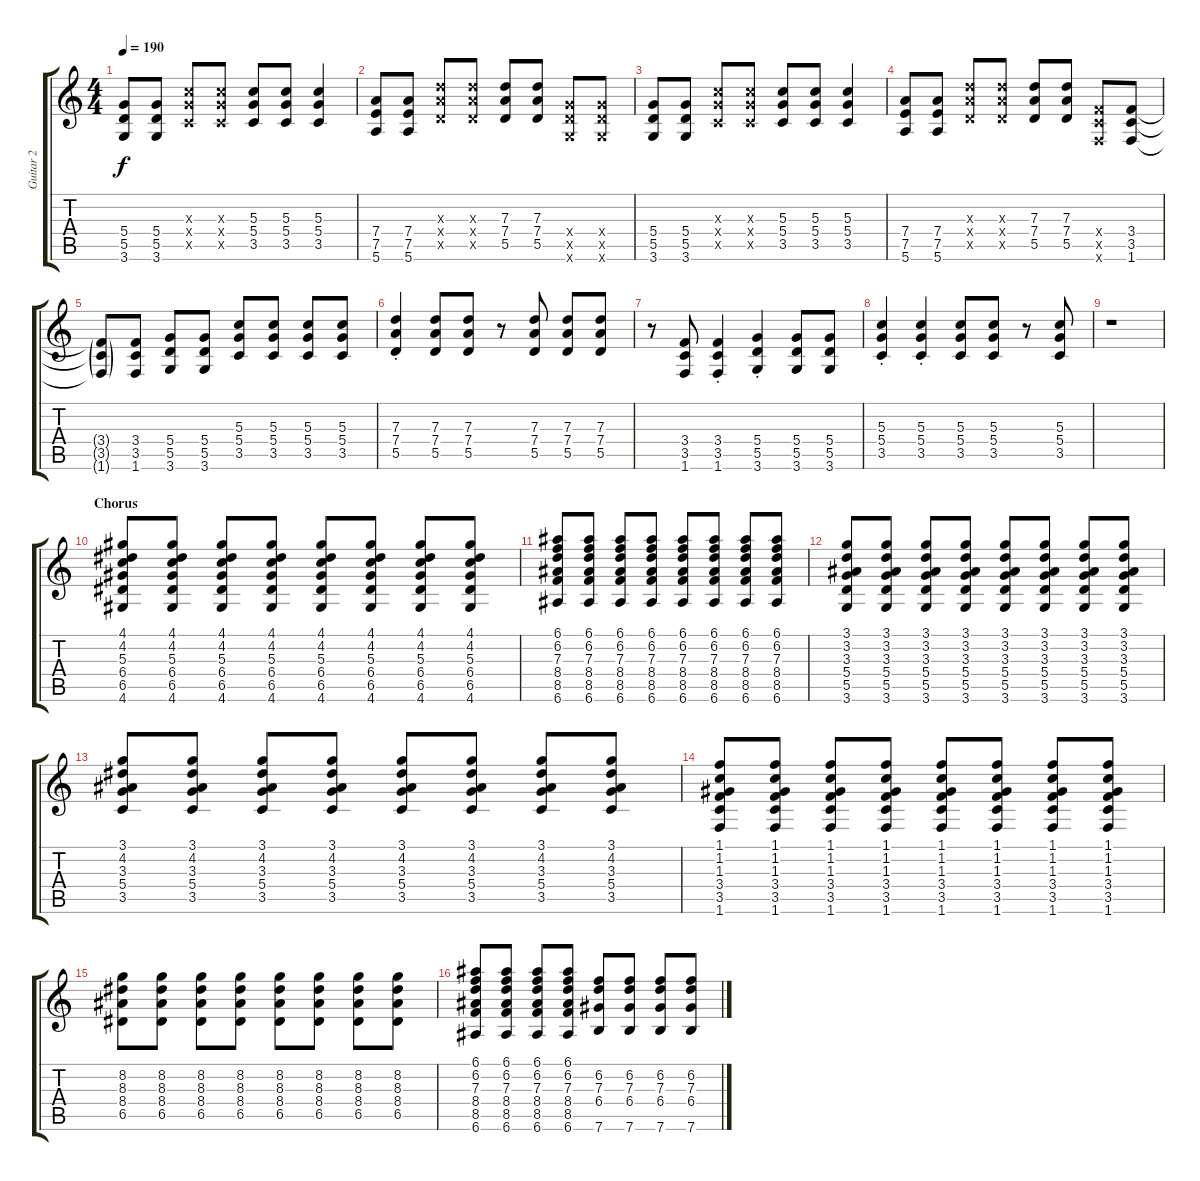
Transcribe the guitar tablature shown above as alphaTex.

\track ("Guitar 2" "Guitar 2") {instrument distortionguitar}
\staff {score tabs}
\tuning (E4 B3 G3 D3 A2 E2) {hide}
\ts (4 4)
\tempo 190
\clef g2
\ks c
(5.4 5.5 3.6).8{dy f} (5.4 5.5 3.6).8 (5.3{x} 5.4{x} 3.5{x}).8 (5.3{x} 5.4{x} 3.5{x}).8 (5.3 5.4 3.5).8 (5.3 5.4 3.5).8 (5.3 5.4 3.5).4 |
(7.4 7.5 5.6).8 (7.4 7.5 5.6).8 (7.3{x} 7.4{x} 5.5{x}).8 (7.3{x} 7.4{x} 5.5{x}).8 (7.3 7.4 5.5).8 (7.3 7.4 5.5).8 (5.4{x} 5.5{x} 3.6{x}).8 (5.4{x} 5.5{x} 3.6{x}).8 |
(5.4 5.5 3.6).8 (5.4 5.5 3.6).8 (5.3{x} 5.4{x} 3.5{x}).8 (5.3{x} 5.4{x} 3.5{x}).8 (5.3 5.4 3.5).8 (5.3 5.4 3.5).8 (5.3 5.4 3.5).4 |
(7.4 7.5 5.6).8 (7.4 7.5 5.6).8 (7.3{x} 7.4{x} 5.5{x}).8 (7.3{x} 7.4{x} 5.5{x}).8 (7.3 7.4 5.5).8 (7.3 7.4 5.5).8 (3.4{x} 3.5{x} 1.6{x}).8 (3.4 3.5 1.6).8 |
(3.4{g t} 3.5{g t} 1.6{g t}).8 (3.4 3.5 1.6).8 (5.4 5.5 3.6).8 (5.4 5.5 3.6).8 (5.3 5.4 3.5).8 (5.3 5.4 3.5).8 (5.3 5.4 3.5).8 (5.3 5.4 3.5).8 |
(7.3{st} 7.4{st} 5.5{st}).4 (7.3 7.4 5.5).8 (7.3 7.4 5.5).8 r.8 (7.3 7.4 5.5).8 (7.3 7.4 5.5).8 (7.3 7.4 5.5).8 |
r.8 (3.4 3.5 1.6).8 (3.4{st} 3.5{st} 1.6{st}).4 (5.4{st} 5.5{st} 3.6{st}).4 (5.4 5.5 3.6).8 (5.4 5.5 3.6).8 |
(5.3{st} 5.4{st} 3.5{st}).4 (5.3{st} 5.4{st} 3.5{st}).4 (5.3 5.4 3.5).8 (5.3 5.4 3.5).8 r.8 (5.3 5.4 3.5).8 |
r.1 |
\section ("" "Chorus")
(4.1 4.2 5.3 6.4 6.5 4.6).8 (4.1 4.2 5.3 6.4 6.5 4.6).8 (4.1 4.2 5.3 6.4 6.5 4.6).8 (4.1 4.2 5.3 6.4 6.5 4.6).8 (4.1 4.2 5.3 6.4 6.5 4.6).8 (4.1 4.2 5.3 6.4 6.5 4.6).8 (4.1 4.2 5.3 6.4 6.5 4.6).8 (4.1 4.2 5.3 6.4 6.5 4.6).8 |
(6.1 6.2 7.3 8.4 8.5 6.6).8 (6.1 6.2 7.3 8.4 8.5 6.6).8 (6.1 6.2 7.3 8.4 8.5 6.6).8 (6.1 6.2 7.3 8.4 8.5 6.6).8 (6.1 6.2 7.3 8.4 8.5 6.6).8 (6.1 6.2 7.3 8.4 8.5 6.6).8 (6.1 6.2 7.3 8.4 8.5 6.6).8 (6.1 6.2 7.3 8.4 8.5 6.6).8 |
(3.1 3.2 3.3 5.4 5.5 3.6).8 (3.1 3.2 3.3 5.4 5.5 3.6).8 (3.1 3.2 3.3 5.4 5.5 3.6).8 (3.1 3.2 3.3 5.4 5.5 3.6).8 (3.1 3.2 3.3 5.4 5.5 3.6).8 (3.1 3.2 3.3 5.4 5.5 3.6).8 (3.1 3.2 3.3 5.4 5.5 3.6).8 (3.1 3.2 3.3 5.4 5.5 3.6).8 |
(3.1 4.2 3.3 5.4 3.5).8 (3.1 4.2 3.3 5.4 3.5).8 (3.1 4.2 3.3 5.4 3.5).8 (3.1 4.2 3.3 5.4 3.5).8 (3.1 4.2 3.3 5.4 3.5).8 (3.1 4.2 3.3 5.4 3.5).8 (3.1 4.2 3.3 5.4 3.5).8 (3.1 4.2 3.3 5.4 3.5).8 |
(1.1 1.2 1.3 3.4 3.5 1.6).8 (1.1 1.2 1.3 3.4 3.5 1.6).8 (1.1 1.2 1.3 3.4 3.5 1.6).8 (1.1 1.2 1.3 3.4 3.5 1.6).8 (1.1 1.2 1.3 3.4 3.5 1.6).8 (1.1 1.2 1.3 3.4 3.5 1.6).8 (1.1 1.2 1.3 3.4 3.5 1.6).8 (1.1 1.2 1.3 3.4 3.5 1.6).8 |
(8.2 8.3 8.4 6.5).8 (8.2 8.3 8.4 6.5).8 (8.2 8.3 8.4 6.5).8 (8.2 8.3 8.4 6.5).8 (8.2 8.3 8.4 6.5).8 (8.2 8.3 8.4 6.5).8 (8.2 8.3 8.4 6.5).8 (8.2 8.3 8.4 6.5).8 |
(6.1 6.2 7.3 8.4 8.5 6.6).8 (6.1 6.2 7.3 8.4 8.5 6.6).8 (6.1 6.2 7.3 8.4 8.5 6.6).8 (6.1 6.2 7.3 8.4 8.5 6.6).8 (6.2 7.3 6.4 7.6).8 (6.2 7.3 6.4 7.6).8 (6.2 7.3 6.4 7.6).8 (6.2 7.3 6.4 7.6).8
